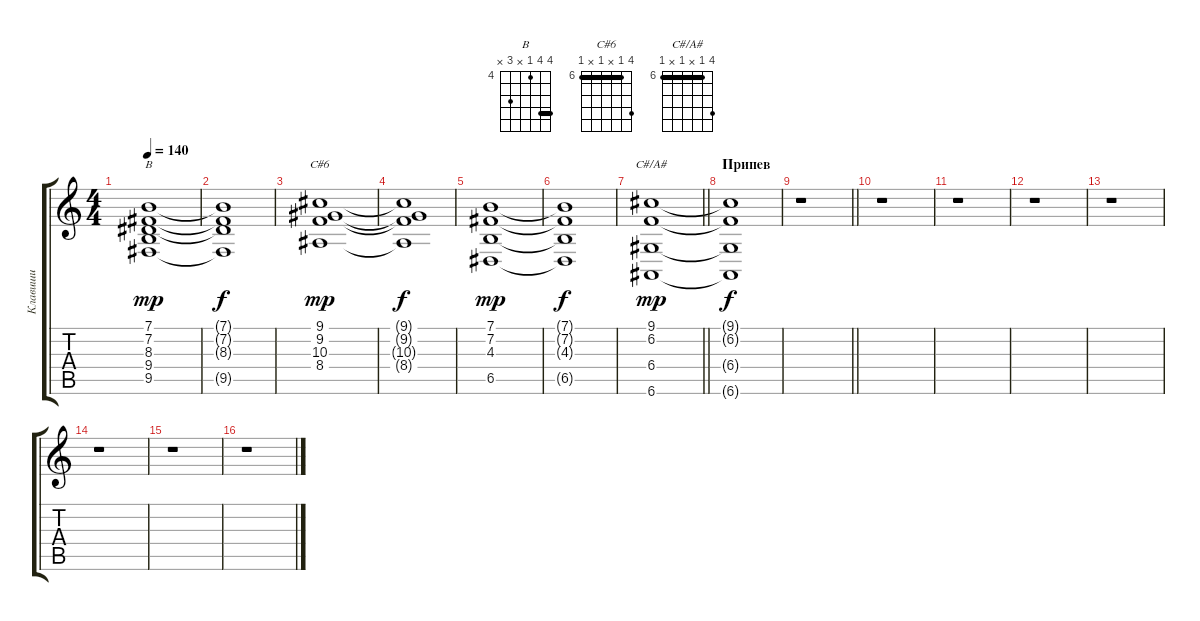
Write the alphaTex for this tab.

\track ("Клавиши" "Клавиши") {instrument stringensemble1}
\staff {score tabs}
\tuning (E4 B3 G3 D3 A2 E2) {hide}
\chord ("B" 7 7 4 x 6 x) {firstfret 4 barre 7}
\chord ("C#6" 9 6 x 6 x 6) {firstfret 6 barre 6}
\chord ("C#/A#" 9 6 x 6 x 6) {firstfret 6 barre 6}
\ts (4 4)
\tempo 140
\clef g2
\ks c
(7.1 7.2 8.3 9.4 9.5).1{ch "B" dy mp} |
(7.1{t} 7.2{t} 8.3{t} 9.5{t}).1{dy f} |
(9.1 9.2 10.3 8.4).1{ch "C#6" dy mp} |
(9.1{t} 9.2{t} 10.3{t} 8.4{t}).1{dy f} |
(7.1 7.2 4.3 6.5).1{dy mp} |
(7.1{t} 7.2{t} 4.3{t} 6.5{t}).1{dy f} |
\barLineRight lightlight
(9.1 6.2 6.4 6.6).1{ch "C#/A#" dy mp} |
\section ("" "Припев")
(9.1{t} 6.2{t} 6.4{t} 6.6{t}).1{dy f} |
\barLineRight lightlight
r.1 |
r.1 |
r.1 |
r.1 |
r.1 |
r.1 |
r.1 |
r.1
